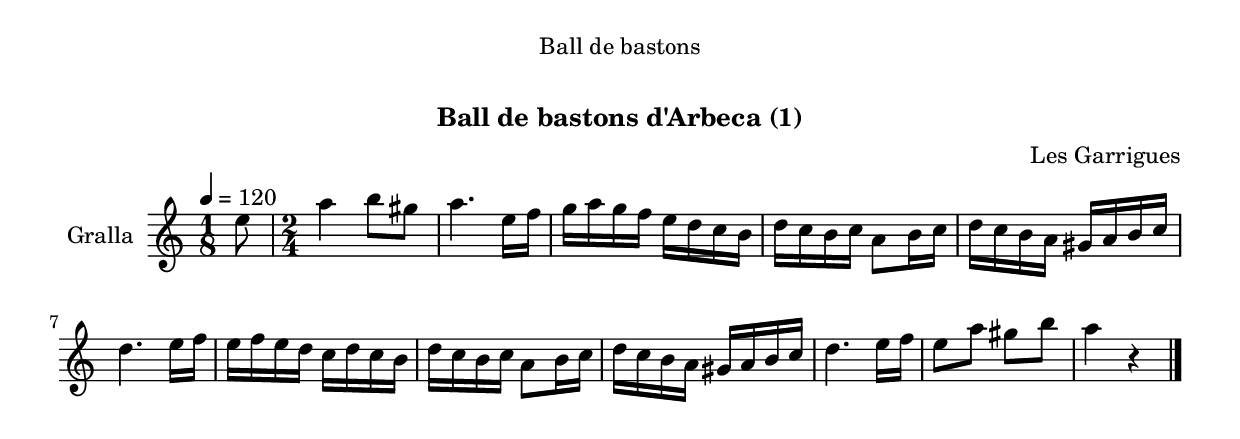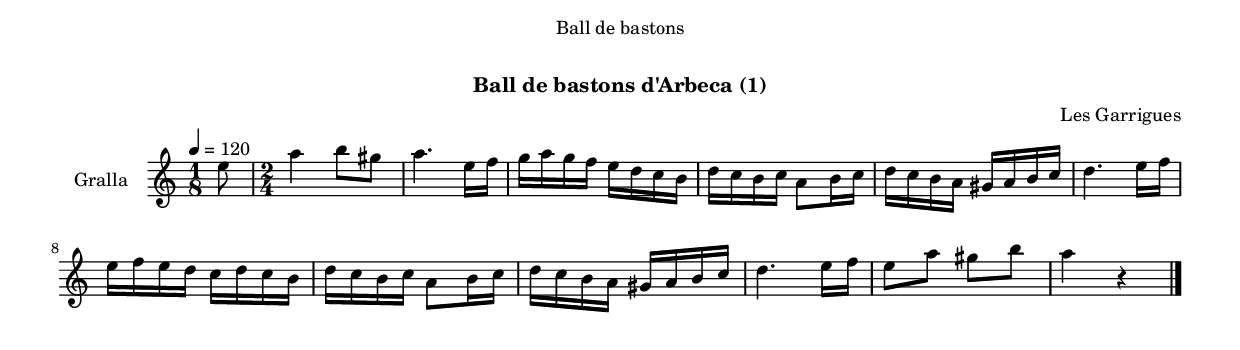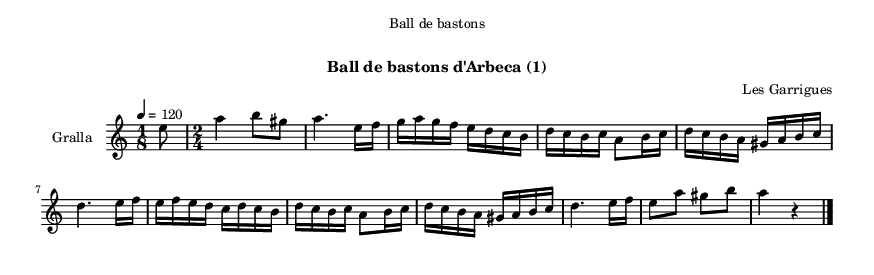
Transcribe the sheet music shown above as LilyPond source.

\version "2.16.0"

\header {
  dedication="Ball de bastons"
  title="   "
  subtitle="Ball de bastons d'Arbeca (1)"
  subsubtitle=""
  poet=""
  meter=""
  piece=""
  composer="Les Garrigues"
  arranger=""
  opus=""
  instrument=""
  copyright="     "
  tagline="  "
}

liniaroAa =
\relative e''
{
  \tempo 4=120
  \clef treble
  \key c \major
  \time 1/8
  e8  |
  \time 2/4   a4 b8 gis  |
  a4. e16 f  |
  g16 a g f e d c b  |
  %05
  d16 c b c a8 b16 c  |
  d16 c b a gis a b c  |
  d4. e16 f  |
  e16 f e d c d c b  |
  d16 c b c a8 b16 c  |
  %10
  d16 c b a gis a b c  |
  d4. e16 f  |
  e8 a gis b  |
  a4 r4  \bar "|." % kompletite
}

\book {

\paper {
  print-page-number = false
  #(set-paper-size "a4")
  #(layout-set-staff-size 20)
}

\bookpart {

\score {
  \new StaffGroup {
    \override Score.RehearsalMark #'self-alignment-X = #LEFT
    <<
      \new Staff \with {instrumentName = #"Gralla"} \liniaroAa
    >>
  }
  \layout {}
}\score { \unfoldRepeats
  \new StaffGroup {
    \override Score.RehearsalMark #'self-alignment-X = #LEFT
    <<
      \new Staff \with {instrumentName = #"Gralla"} \liniaroAa
    >>
  }
  \midi {}
}

}

}

\book {

\paper {
  print-page-number = false
  #(set-paper-size "a5landscape")
  #(layout-set-staff-size 16)
  #(define output-suffix "a5")
}

\bookpart {

\score {
  \new StaffGroup {
    \override Score.RehearsalMark #'self-alignment-X = #LEFT
    <<
      \new Staff \with {instrumentName = #"Gralla"} \liniaroAa
    >>
  }
  \layout {}
}

}

}

\book {

\paper {
  print-page-number = false
  #(set-paper-size "a6landscape")
  #(layout-set-staff-size 12)
  #(define output-suffix "a6")
}

\bookpart {

\score {
  \new StaffGroup {
    \override Score.RehearsalMark #'self-alignment-X = #LEFT
    <<
      \new Staff \with {instrumentName = #"Gralla"} \liniaroAa
    >>
  }
  \layout {}
}

}

}

